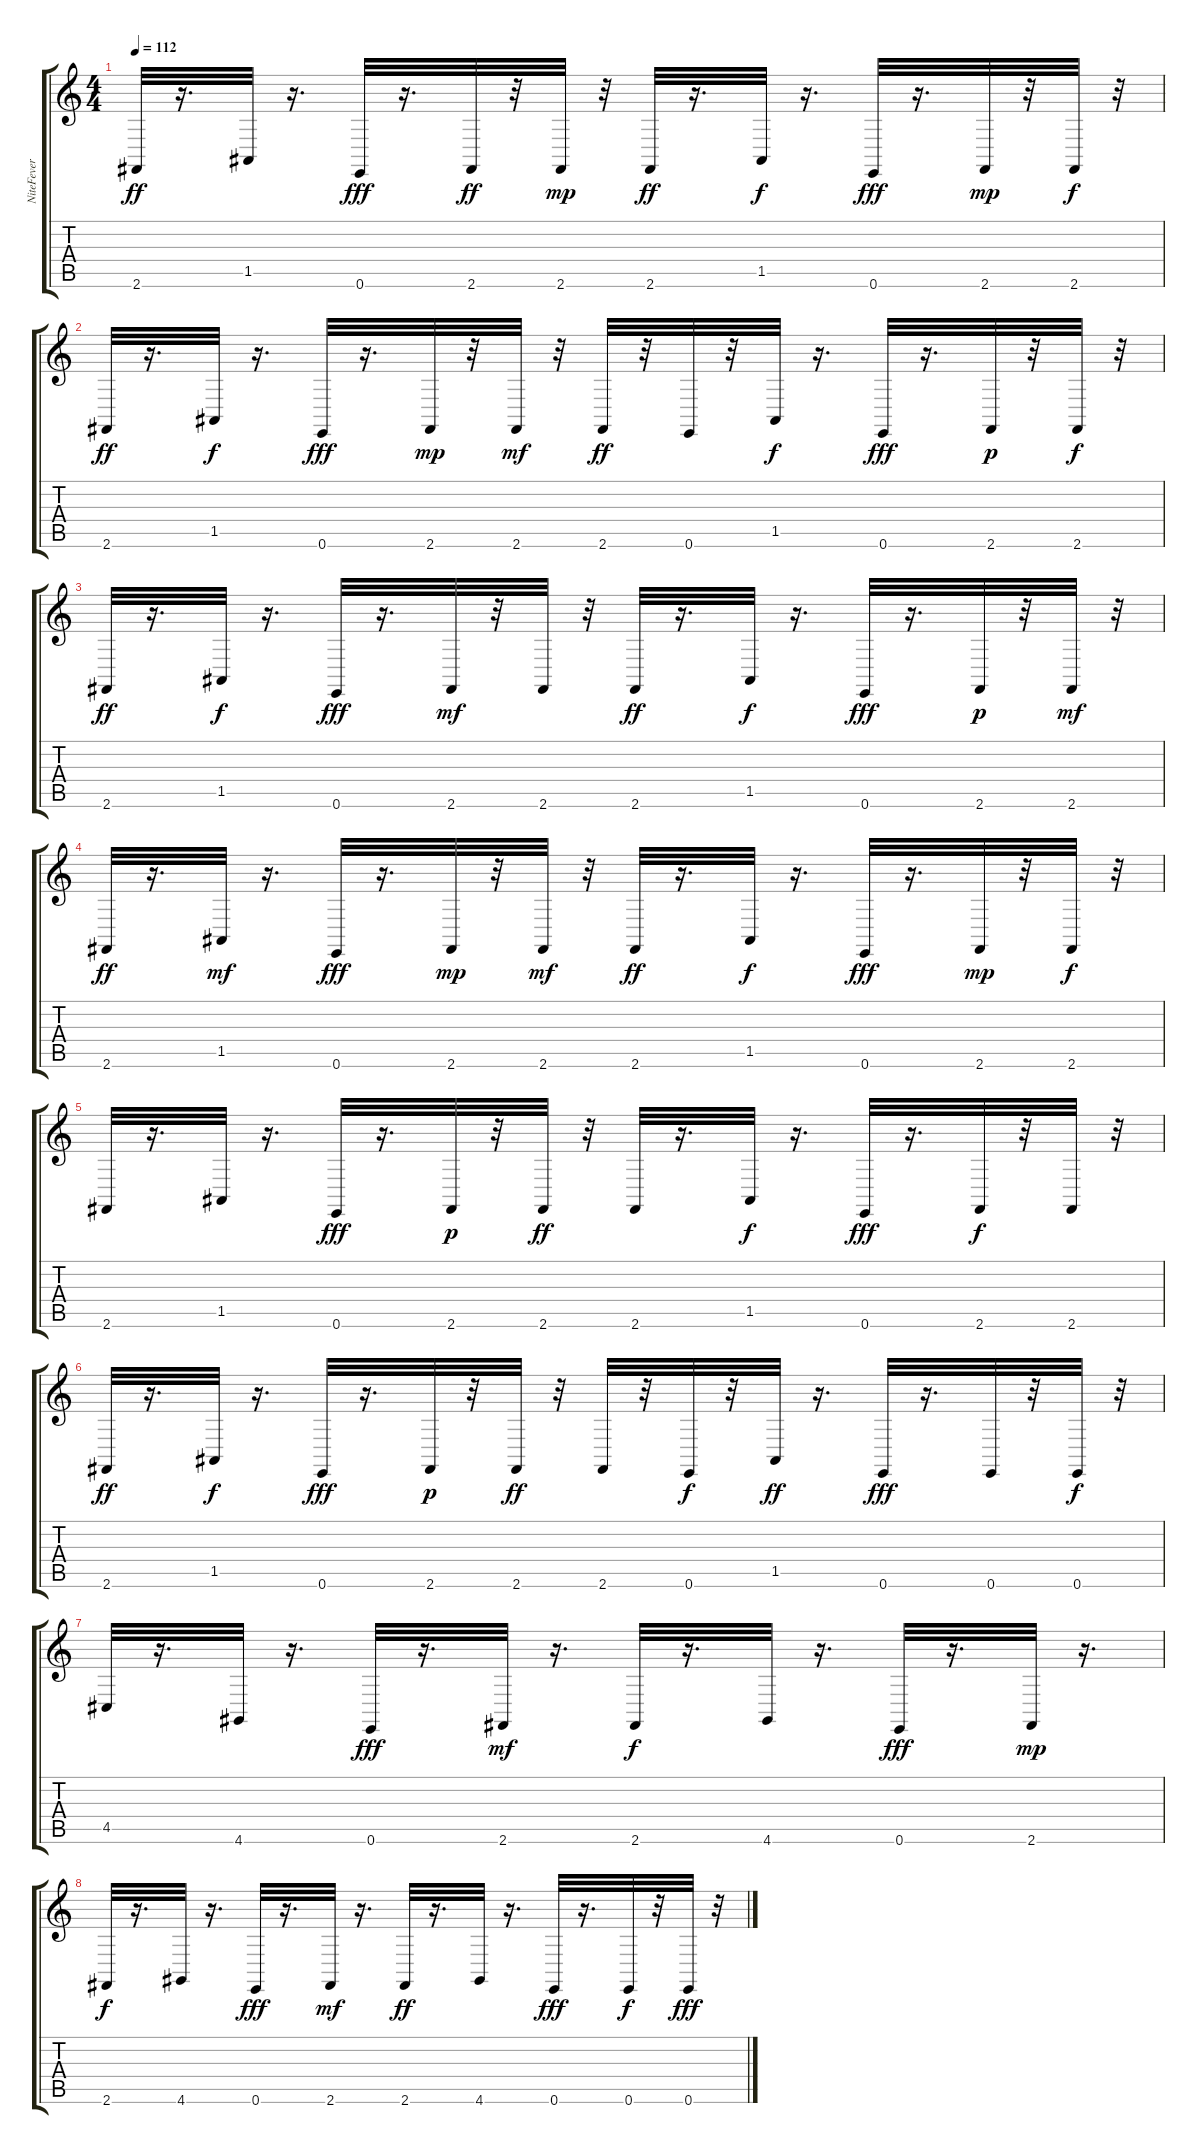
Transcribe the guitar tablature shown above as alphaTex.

\track ("NiteFever         8 " "NiteFever ") {solo instrument melodictom}
\staff {score tabs}
\tuning (E4 B3 G3 D3 A2 E2) {hide}
\ts (4 4)
\tempo 112
\clef g2
\ks c
2.6.32{dy ff} r.16{d} 1.5.32 r.16{d} 0.6.32{dy fff} r.16{d} 2.6.32{dy ff} r.32 2.6.32{dy mp} r.32 2.6.32{dy ff} r.16{d} 1.5.32{dy f} r.16{d} 0.6.32{dy fff} r.16{d} 2.6.32{dy mp} r.32 2.6.32{dy f} r.32 |
2.6.32{dy ff} r.16{d} 1.5.32{dy f} r.16{d} 0.6.32{dy fff} r.16{d} 2.6.32{dy mp} r.32 2.6.32{dy mf} r.32 2.6.32{dy ff} r.32 0.6.32 r.32 1.5.32{dy f} r.16{d} 0.6.32{dy fff} r.16{d} 2.6.32{dy p} r.32 2.6.32{dy f} r.32 |
2.6.32{dy ff} r.16{d} 1.5.32{dy f} r.16{d} 0.6.32{dy fff} r.16{d} 2.6.32{dy mf} r.32 2.6.32 r.32 2.6.32{dy ff} r.16{d} 1.5.32{dy f} r.16{d} 0.6.32{dy fff} r.16{d} 2.6.32{dy p} r.32 2.6.32{dy mf} r.32 |
2.6.32{dy ff} r.16{d} 1.5.32{dy mf} r.16{d} 0.6.32{dy fff} r.16{d} 2.6.32{dy mp} r.32 2.6.32{dy mf} r.32 2.6.32{dy ff} r.16{d} 1.5.32{dy f} r.16{d} 0.6.32{dy fff} r.16{d} 2.6.32{dy mp} r.32 2.6.32{dy f} r.32 |
2.6.32 r.16{d} 1.5.32 r.16{d} 0.6.32{dy fff} r.16{d} 2.6.32{dy p} r.32 2.6.32{dy ff} r.32 2.6.32 r.16{d} 1.5.32{dy f} r.16{d} 0.6.32{dy fff} r.16{d} 2.6.32{dy f} r.32 2.6.32 r.32 |
2.6.32{dy ff} r.16{d} 1.5.32{dy f} r.16{d} 0.6.32{dy fff} r.16{d} 2.6.32{dy p} r.32 2.6.32{dy ff} r.32 2.6.32 r.32 0.6.32{dy f} r.32 1.5.32{dy ff} r.16{d} 0.6.32{dy fff} r.16{d} 0.6.32 r.32 0.6.32{dy f} r.32 |
4.5.32 r.16{d} 4.6.32 r.16{d} 0.6.32{dy fff} r.16{d} 2.6.32{dy mf} r.16{d} 2.6.32{dy f} r.16{d} 4.6.32 r.16{d} 0.6.32{dy fff} r.16{d} 2.6.32{dy mp} r.16{d} |
2.6.32{dy f} r.16{d} 4.6.32 r.16{d} 0.6.32{dy fff} r.16{d} 2.6.32{dy mf} r.16{d} 2.6.32{dy ff} r.16{d} 4.6.32 r.16{d} 0.6.32{dy fff} r.16{d} 0.6.32{dy f} r.32 0.6.32{dy fff} r.32
